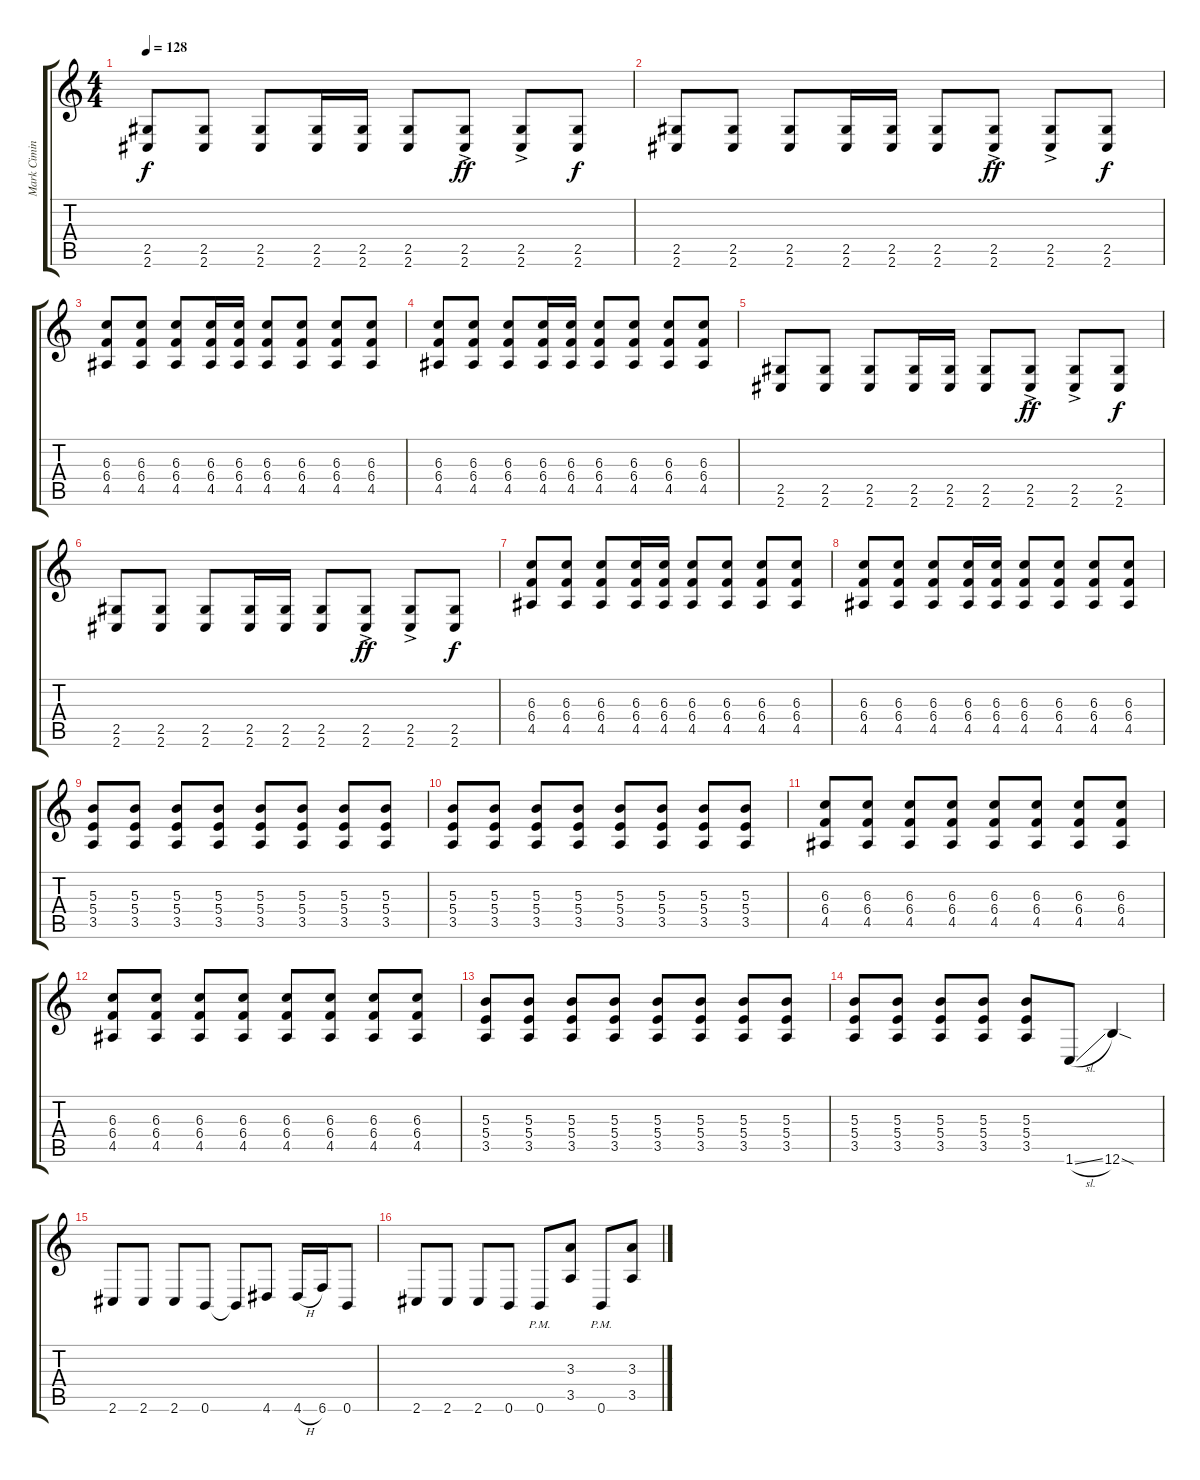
\track ("Mark Cimino" "Mark Cimin") {instrument distortionguitar}
\staff {score tabs}
\tuning (Eb4 B3 Gb3 B2 Gb2 B1) {hide}
\ts (4 4)
\tempo 128
\clef g2
\ks c
(2.5 2.6).8{dy f} (2.5 2.6).8 (2.5 2.6).8 (2.5 2.6).16 (2.5 2.6).16 (2.5 2.6).8 (2.5{ac} 2.6{ac}).8{dy ff} (2.5{ac} 2.6{ac}).8 (2.5 2.6).8{dy f} |
(2.5 2.6).8 (2.5 2.6).8 (2.5 2.6).8 (2.5 2.6).16 (2.5 2.6).16 (2.5 2.6).8 (2.5{ac} 2.6{ac}).8{dy ff} (2.5{ac} 2.6{ac}).8 (2.5 2.6).8{dy f} |
(6.3 6.4 4.5).8 (6.3 6.4 4.5).8 (6.3 6.4 4.5).8 (6.3 6.4 4.5).16 (6.3 6.4 4.5).16 (6.3 6.4 4.5).8 (6.3 6.4 4.5).8 (6.3 6.4 4.5).8 (6.3 6.4 4.5).8 |
(6.3 6.4 4.5).8 (6.3 6.4 4.5).8 (6.3 6.4 4.5).8 (6.3 6.4 4.5).16 (6.3 6.4 4.5).16 (6.3 6.4 4.5).8 (6.3 6.4 4.5).8 (6.3 6.4 4.5).8 (6.3 6.4 4.5).8 |
(2.5 2.6).8 (2.5 2.6).8 (2.5 2.6).8 (2.5 2.6).16 (2.5 2.6).16 (2.5 2.6).8 (2.5{ac} 2.6{ac}).8{dy ff} (2.5{ac} 2.6{ac}).8 (2.5 2.6).8{dy f} |
(2.5 2.6).8 (2.5 2.6).8 (2.5 2.6).8 (2.5 2.6).16 (2.5 2.6).16 (2.5 2.6).8 (2.5{ac} 2.6{ac}).8{dy ff} (2.5{ac} 2.6{ac}).8 (2.5 2.6).8{dy f} |
(6.3 6.4 4.5).8 (6.3 6.4 4.5).8 (6.3 6.4 4.5).8 (6.3 6.4 4.5).16 (6.3 6.4 4.5).16 (6.3 6.4 4.5).8 (6.3 6.4 4.5).8 (6.3 6.4 4.5).8 (6.3 6.4 4.5).8 |
(6.3 6.4 4.5).8 (6.3 6.4 4.5).8 (6.3 6.4 4.5).8 (6.3 6.4 4.5).16 (6.3 6.4 4.5).16 (6.3 6.4 4.5).8 (6.3 6.4 4.5).8 (6.3 6.4 4.5).8 (6.3 6.4 4.5).8 |
(5.3 5.4 3.5).8 (5.3 5.4 3.5).8 (5.3 5.4 3.5).8 (5.3 5.4 3.5).8 (5.3 5.4 3.5).8 (5.3 5.4 3.5).8 (5.3 5.4 3.5).8 (5.3 5.4 3.5).8 |
(5.3 5.4 3.5).8 (5.3 5.4 3.5).8 (5.3 5.4 3.5).8 (5.3 5.4 3.5).8 (5.3 5.4 3.5).8 (5.3 5.4 3.5).8 (5.3 5.4 3.5).8 (5.3 5.4 3.5).8 |
(6.3 6.4 4.5).8 (6.3 6.4 4.5).8 (6.3 6.4 4.5).8 (6.3 6.4 4.5).8 (6.3 6.4 4.5).8 (6.3 6.4 4.5).8 (6.3 6.4 4.5).8 (6.3 6.4 4.5).8 |
(6.3 6.4 4.5).8 (6.3 6.4 4.5).8 (6.3 6.4 4.5).8 (6.3 6.4 4.5).8 (6.3 6.4 4.5).8 (6.3 6.4 4.5).8 (6.3 6.4 4.5).8 (6.3 6.4 4.5).8 |
(5.3 5.4 3.5).8 (5.3 5.4 3.5).8 (5.3 5.4 3.5).8 (5.3 5.4 3.5).8 (5.3 5.4 3.5).8 (5.3 5.4 3.5).8 (5.3 5.4 3.5).8 (5.3 5.4 3.5).8 |
(5.3 5.4 3.5).8 (5.3 5.4 3.5).8 (5.3 5.4 3.5).8 (5.3 5.4 3.5).8 (5.3 5.4 3.5).8 1.6{sl}.8 12.6{sod}.4 |
2.6.8 2.6.8 2.6.8 0.6.8 0.6{t}.8 4.6.8 4.6{h}.16 6.6.16 0.6.8 |
2.6.8 2.6.8 2.6.8 0.6.8 0.6{pm}.8 (3.3 3.5).8 0.6{pm}.8 (3.3 3.5).8
